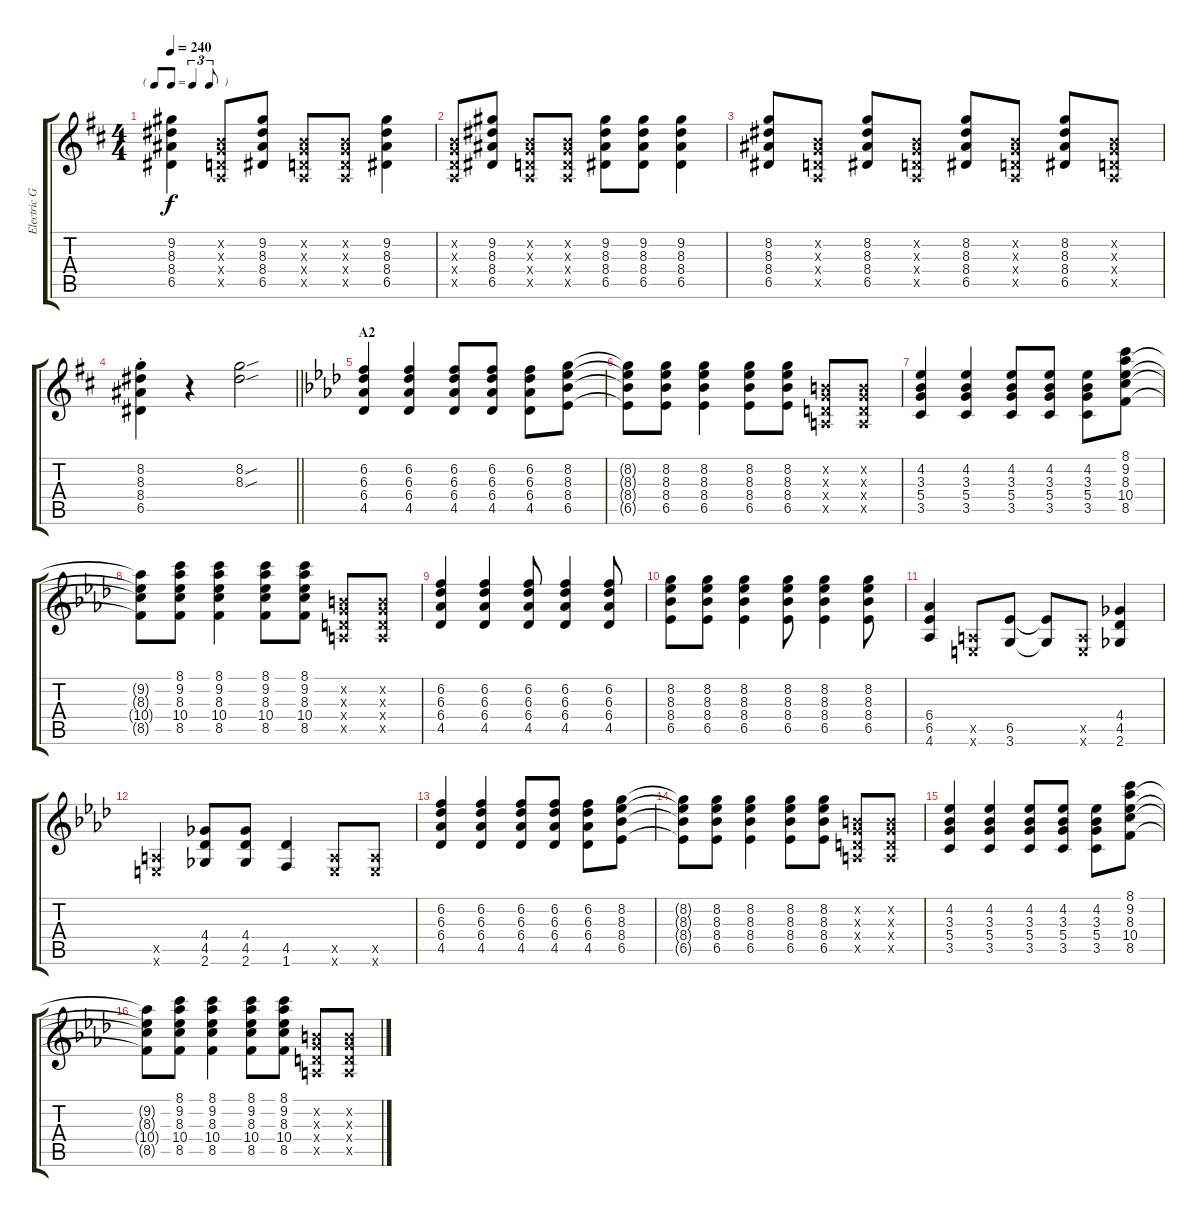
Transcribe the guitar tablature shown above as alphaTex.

\track ("Electric Guitar I" "Electric G") {instrument overdrivenguitar}
\staff {score tabs}
\tuning (E4 B3 G3 D3 A2 E2) {hide}
\ts (4 4)
\tf triplet8th
\tempo 240
\clef g2
\ks d
(9.2 8.3 8.4 6.5).4{dy f} (0.2{x} 0.3{x} 0.4{x} 0.5{x}).8 (9.2 8.3 8.4 6.5).8 (0.2{x} 0.3{x} 0.4{x} 0.5{x}).8 (0.2{x} 0.3{x} 0.4{x} 0.5{x}).8 (9.2 8.3 8.4 6.5).4 |
(0.2{x} 0.3{x} 0.4{x} 0.5{x}).8 (9.2 8.3 8.4 6.5).8 (0.2{x} 0.3{x} 0.4{x} 0.5{x}).8 (0.2{x} 0.3{x} 0.4{x} 0.5{x}).8 (9.2 8.3 8.4 6.5).8 (9.2 8.3 8.4 6.5).8 (9.2 8.3 8.4 6.5).4 |
(8.2 8.3 8.4 6.5).8 (0.2{x} 0.3{x} 0.4{x} 0.5{x}).8 (8.2 8.3 8.4 6.5).8 (0.2{x} 0.3{x} 0.4{x} 0.5{x}).8 (8.2 8.3 8.4 6.5).8 (0.2{x} 0.3{x} 0.4{x} 0.5{x}).8 (8.2 8.3 8.4 6.5).8 (0.2{x} 0.3{x} 0.4{x} 0.5{x}).8 |
\barLineRight lightlight
(8.2{st} 8.3 8.4 6.5).4 r.4 (8.2{sou} 8.3{sou}).2 |
\section ("" "A2")
\ks ab
(6.2 6.3 6.4 4.5).4 (6.2 6.3 6.4 4.5).4 (6.2 6.3 6.4 4.5).8 (6.2 6.3 6.4 4.5).8 (6.2 6.3 6.4 4.5).8 (8.2 8.3 8.4 6.5).8 |
(8.2{t} 8.3{t} 8.4{t} 6.5{t}).8 (8.2 8.3 8.4 6.5).8 (8.2 8.3 8.4 6.5).4 (8.2 8.3 8.4 6.5).8 (8.2 8.3 8.4 6.5).8 (0.2{x} 0.3{x} 0.4{x} 0.5{x}).8 (0.2{x} 0.3{x} 0.4{x} 0.5{x}).8 |
(4.2 3.3 5.4 3.5).4 (4.2 3.3 5.4 3.5).4 (4.2 3.3 5.4 3.5).8 (4.2 3.3 5.4 3.5).8 (4.2 3.3 5.4 3.5).8 (8.1 9.2 8.3 10.4 8.5).8 |
(9.2{t} 8.3{t} 10.4{t} 8.5{t}).8 (8.1 9.2 8.3 10.4 8.5).8 (8.1 9.2 8.3 10.4 8.5).4 (8.1 9.2 8.3 10.4 8.5).8 (8.1 9.2 8.3 10.4 8.5).8 (0.2{x} 0.3{x} 0.4{x} 0.5{x}).8 (0.2{x} 0.3{x} 0.4{x} 0.5{x}).8 |
(6.2 6.3 6.4 4.5).4 (6.2 6.3 6.4 4.5).4 (6.2 6.3 6.4 4.5).8 (6.2 6.3 6.4 4.5).4 (6.2 6.3 6.4 4.5).8 |
(8.2 8.3 8.4 6.5).8 (8.2 8.3 8.4 6.5).8 (8.2 8.3 8.4 6.5).4 (8.2 8.3 8.4 6.5).8 (8.2 8.3 8.4 6.5).4 (8.2 8.3 8.4 6.5).8 |
(6.4 6.5 4.6).4 (0.5{x} 0.6{x}).8 (6.5 3.6).8 (6.5{t} 3.6{t}).8 (0.5{x} 0.6{x}).8 (4.4 4.5 2.6).4 |
(0.5{x} 0.6{x}).4 (4.4 4.5 2.6).8 (4.4 4.5 2.6).8 (4.5 1.6).4 (0.5{x} 0.6{x}).8 (0.5{x} 0.6{x}).8 |
(6.2 6.3 6.4 4.5).4 (6.2 6.3 6.4 4.5).4 (6.2 6.3 6.4 4.5).8 (6.2 6.3 6.4 4.5).8 (6.2 6.3 6.4 4.5).8 (8.2 8.3 8.4 6.5).8 |
(8.2{t} 8.3{t} 8.4{t} 6.5{t}).8 (8.2 8.3 8.4 6.5).8 (8.2 8.3 8.4 6.5).4 (8.2 8.3 8.4 6.5).8 (8.2 8.3 8.4 6.5).8 (0.2{x} 0.3{x} 0.4{x} 0.5{x}).8 (0.2{x} 0.3{x} 0.4{x} 0.5{x}).8 |
(4.2 3.3 5.4 3.5).4 (4.2 3.3 5.4 3.5).4 (4.2 3.3 5.4 3.5).8 (4.2 3.3 5.4 3.5).8 (4.2 3.3 5.4 3.5).8 (8.1 9.2 8.3 10.4 8.5).8 |
(9.2{t} 8.3{t} 10.4{t} 8.5{t}).8 (8.1 9.2 8.3 10.4 8.5).8 (8.1 9.2 8.3 10.4 8.5).4 (8.1 9.2 8.3 10.4 8.5).8 (8.1 9.2 8.3 10.4 8.5).8 (0.2{x} 0.3{x} 0.4{x} 0.5{x}).8 (0.2{x} 0.3{x} 0.4{x} 0.5{x}).8
